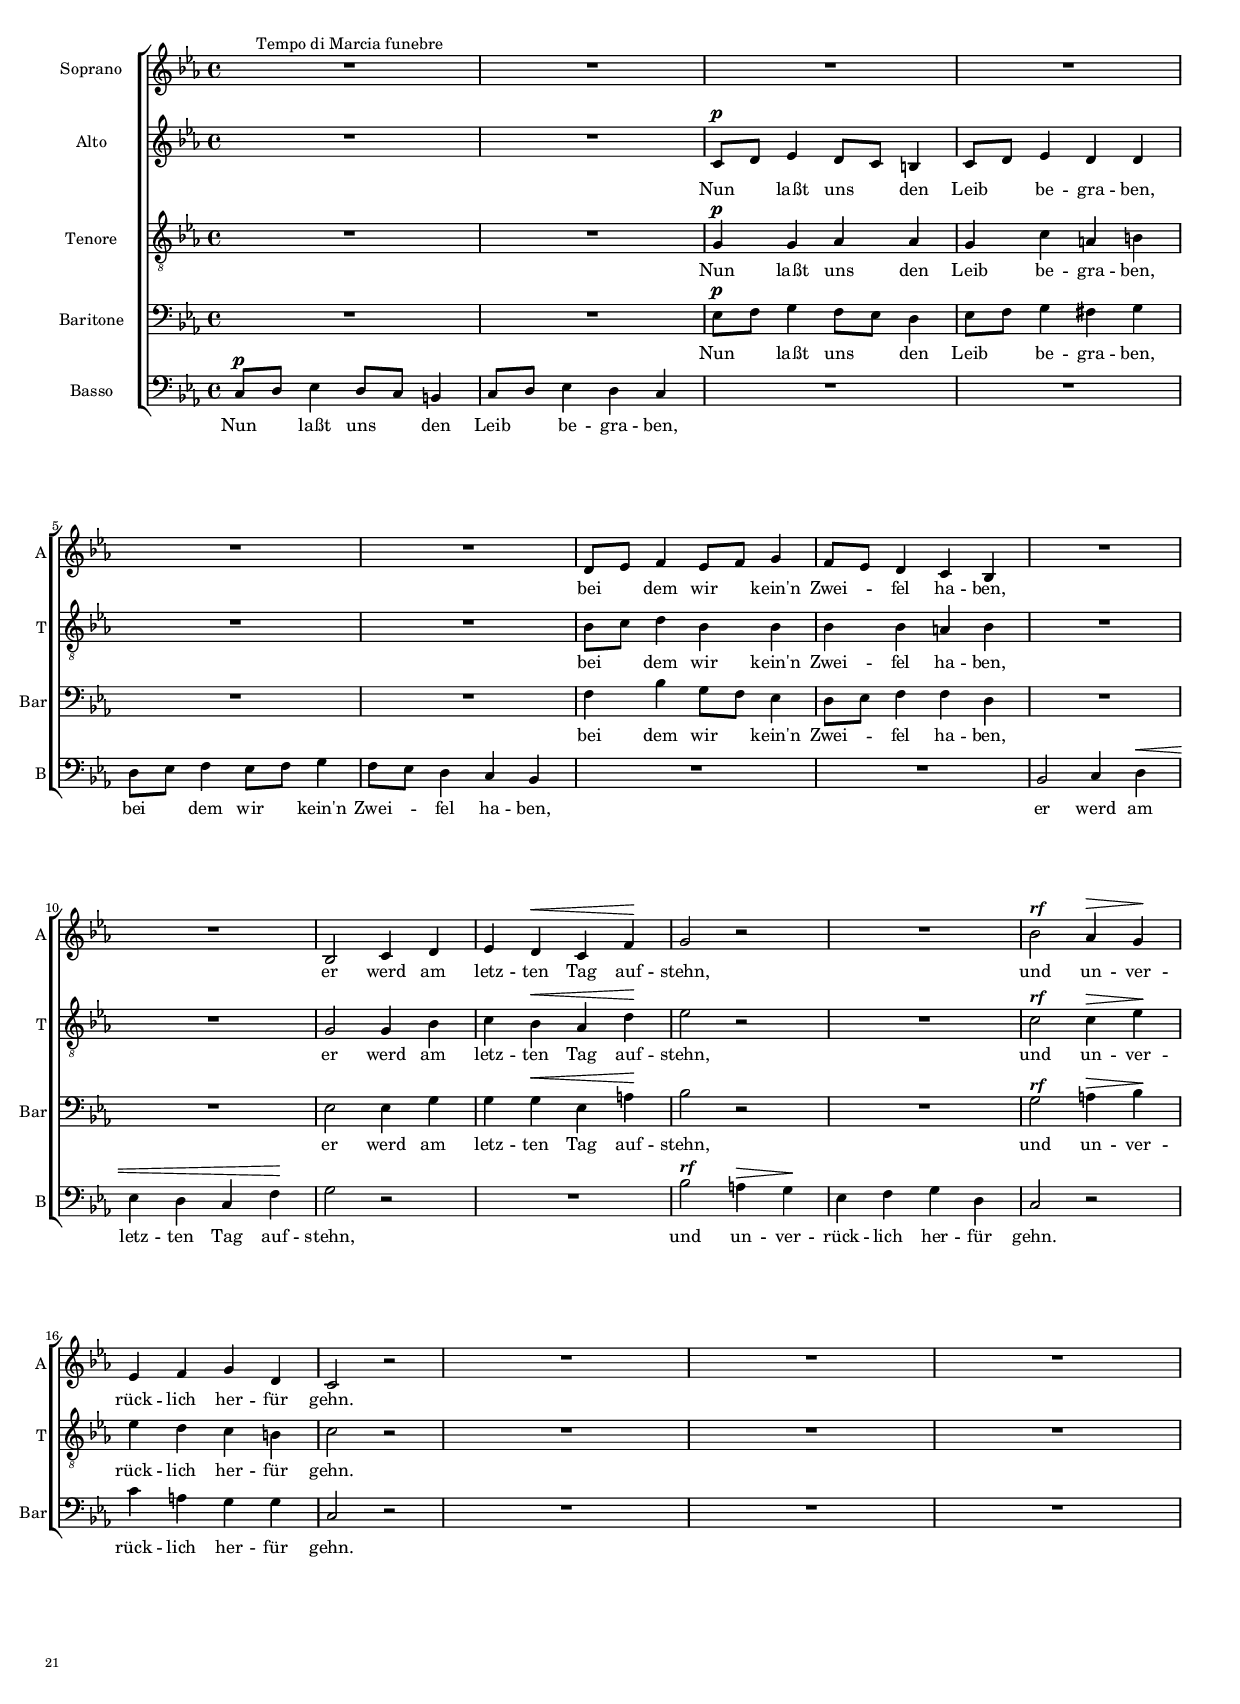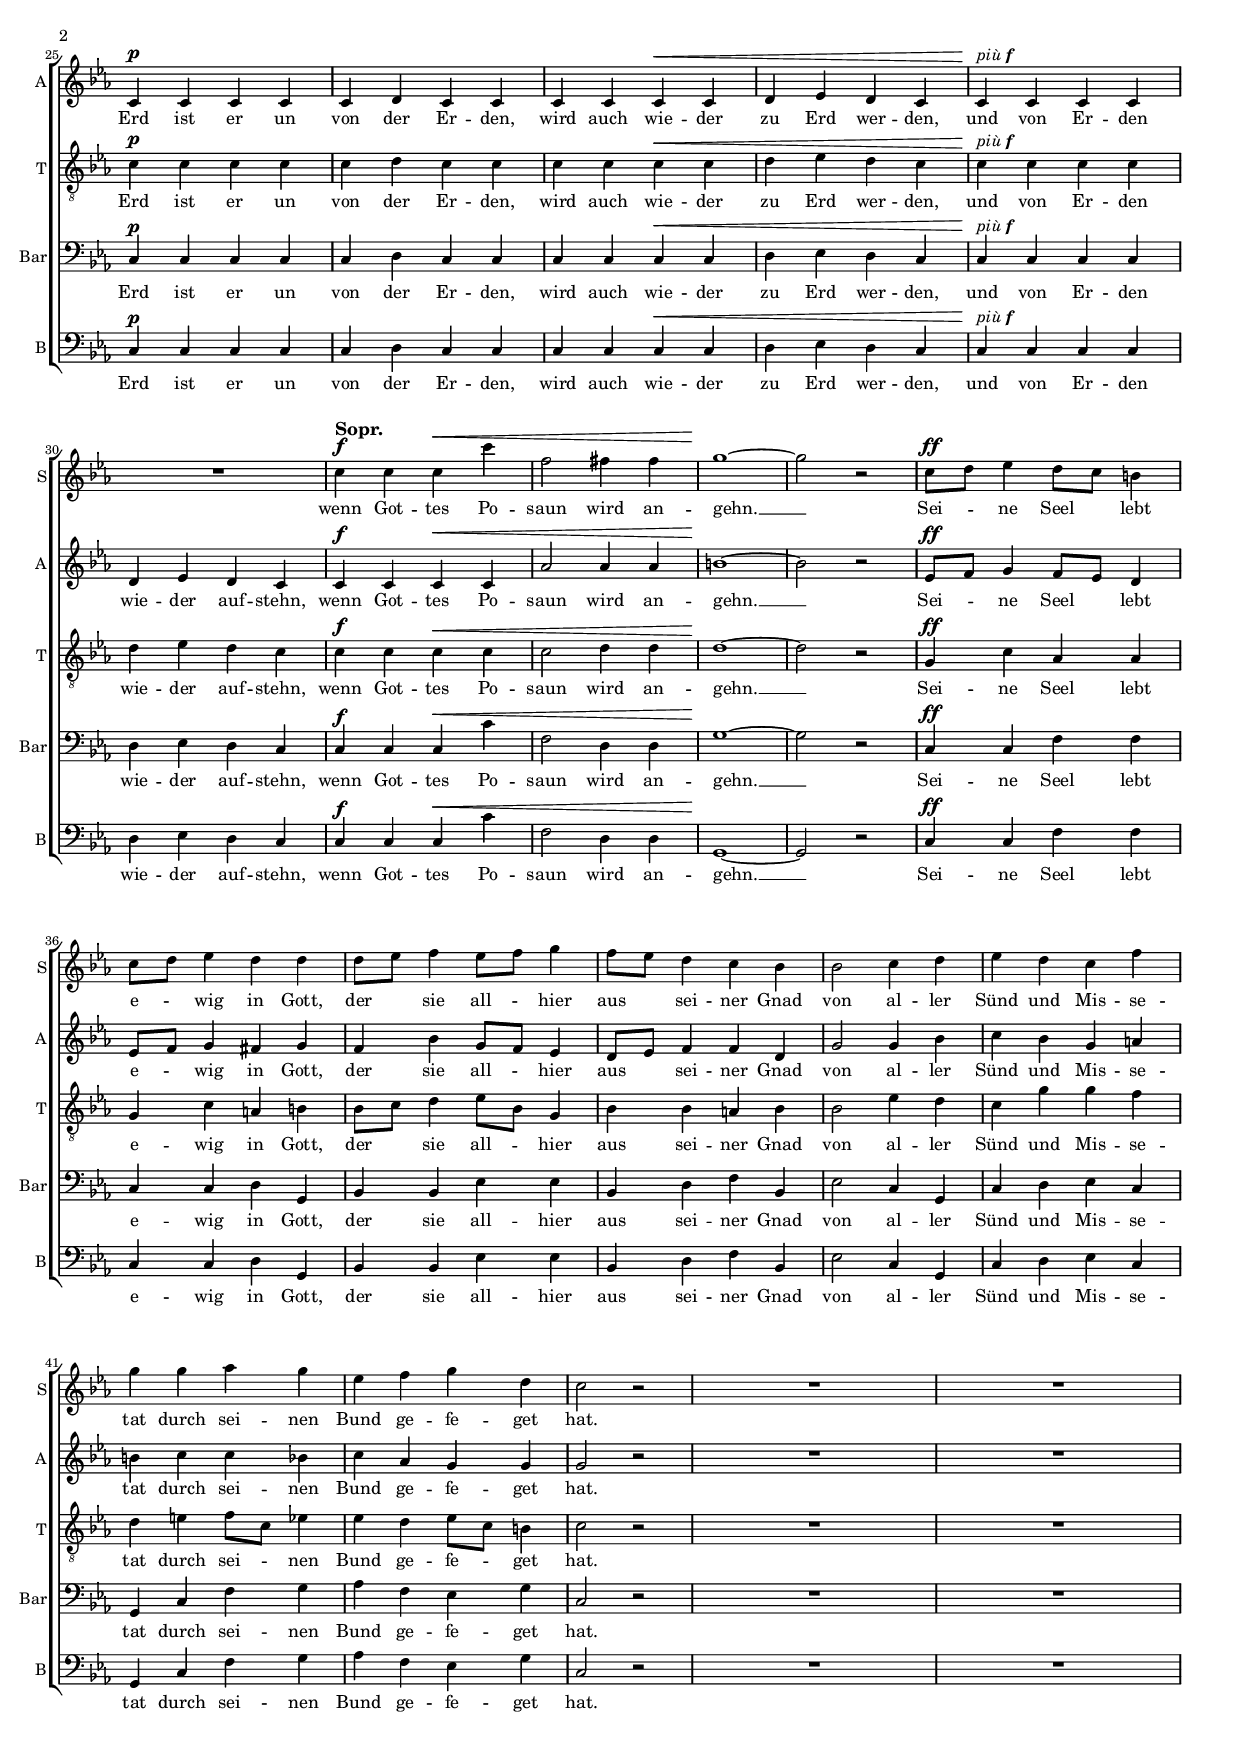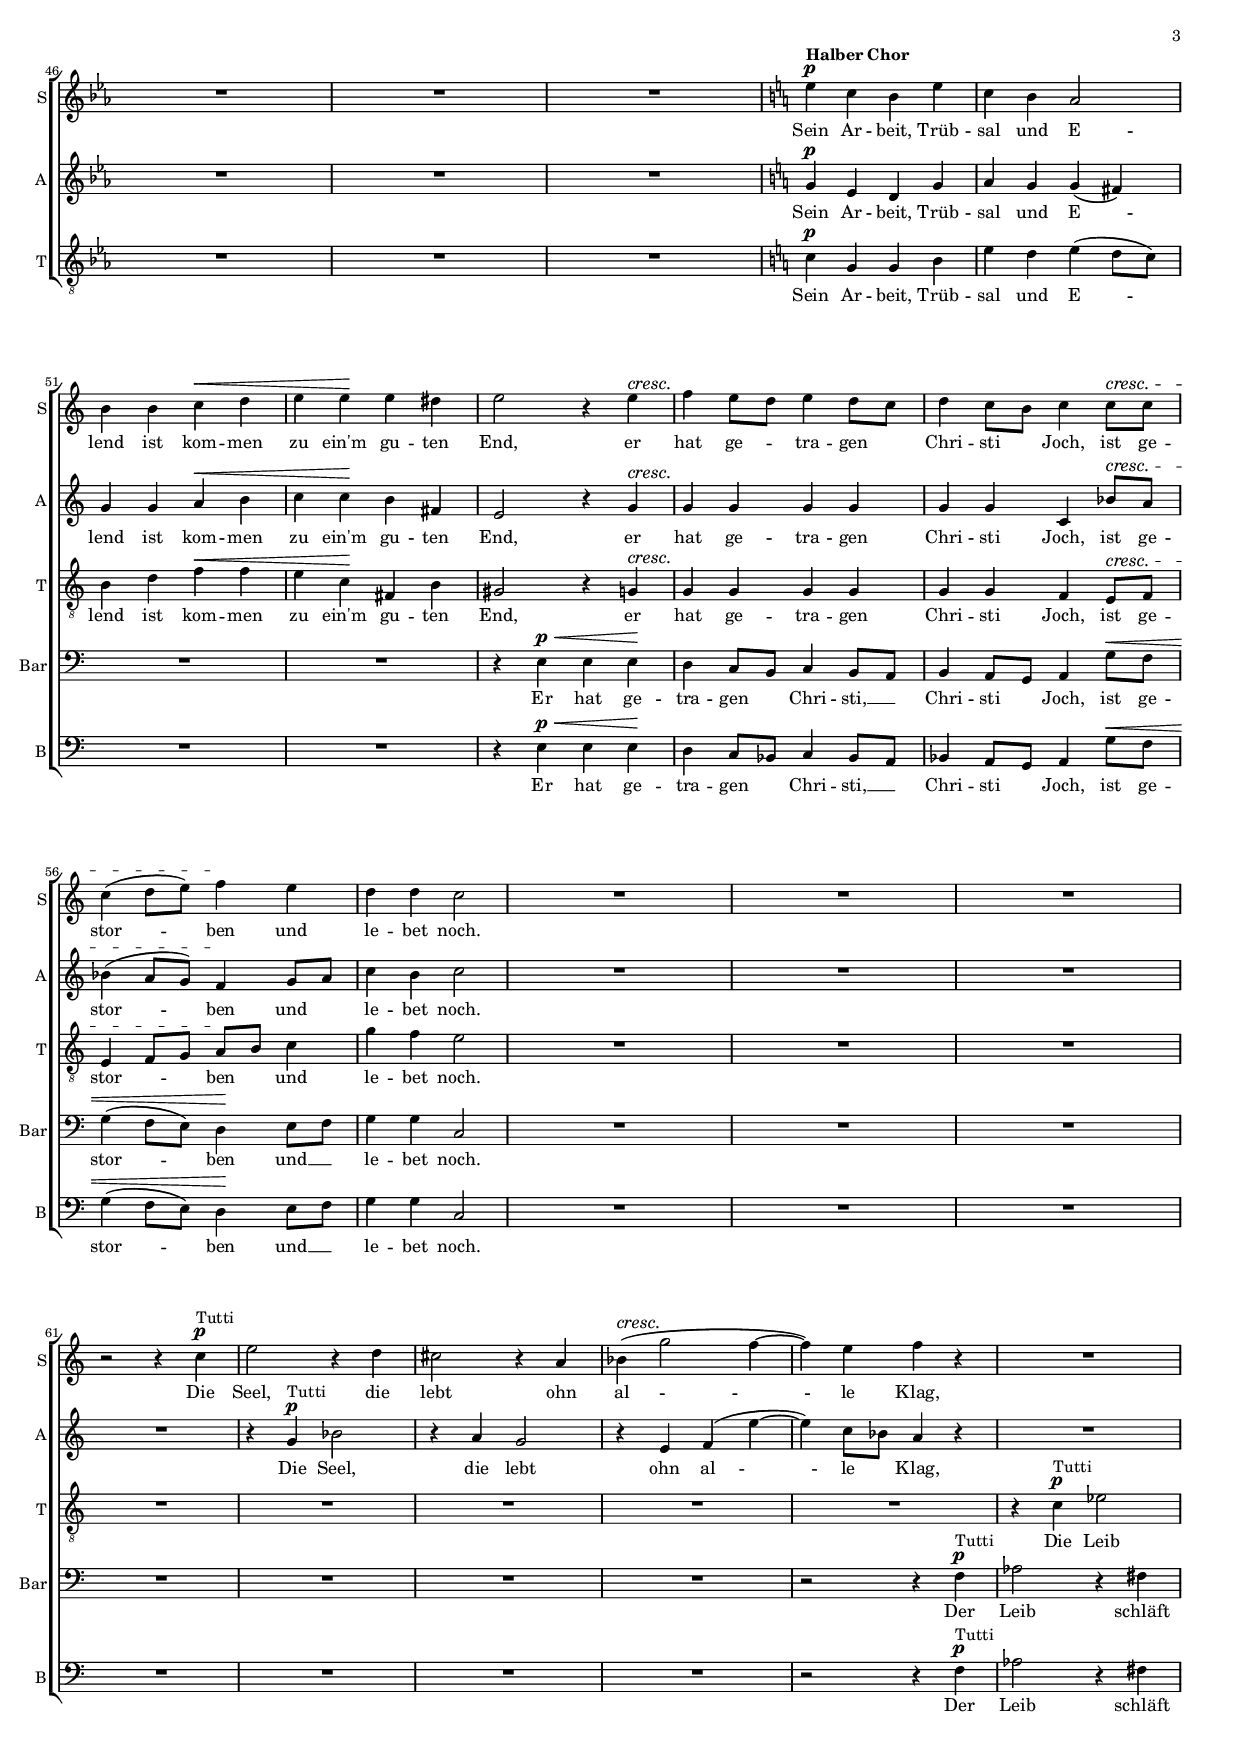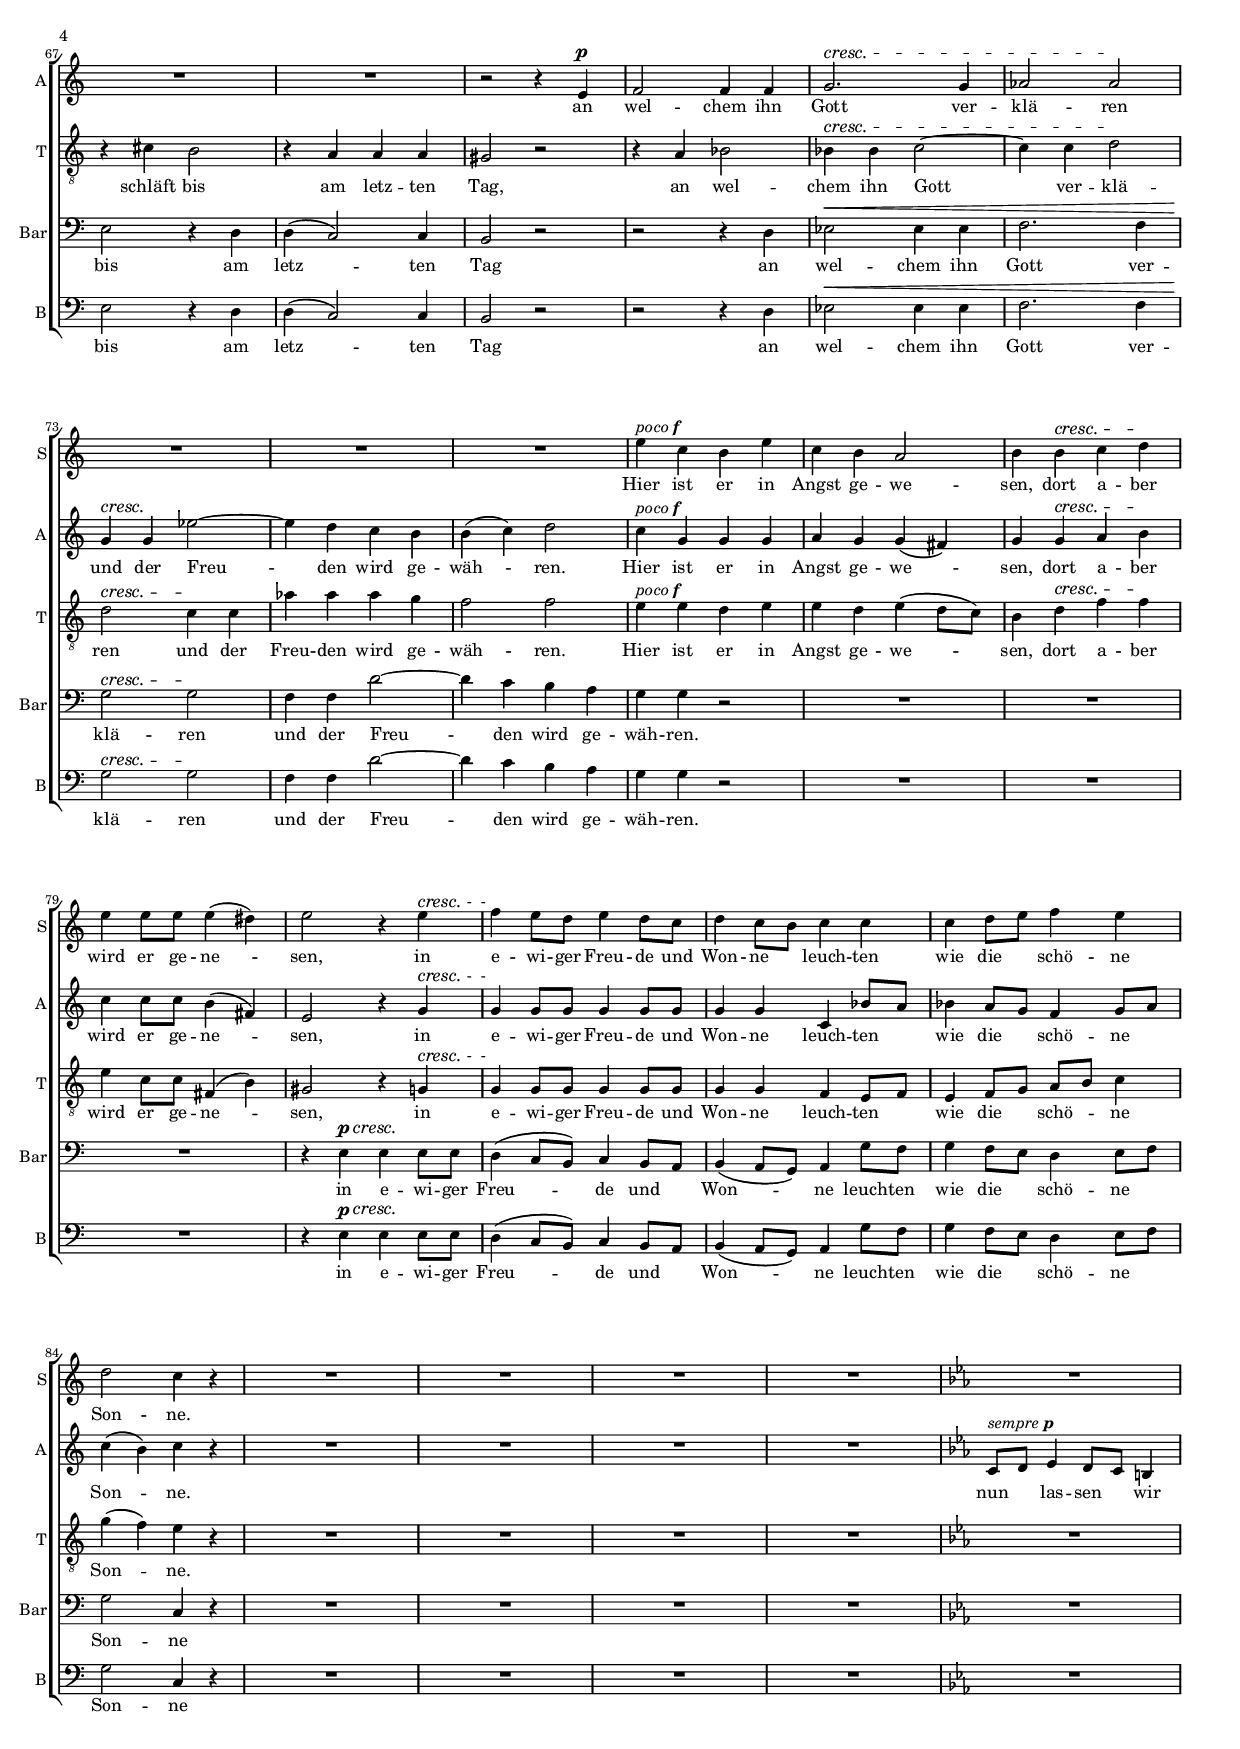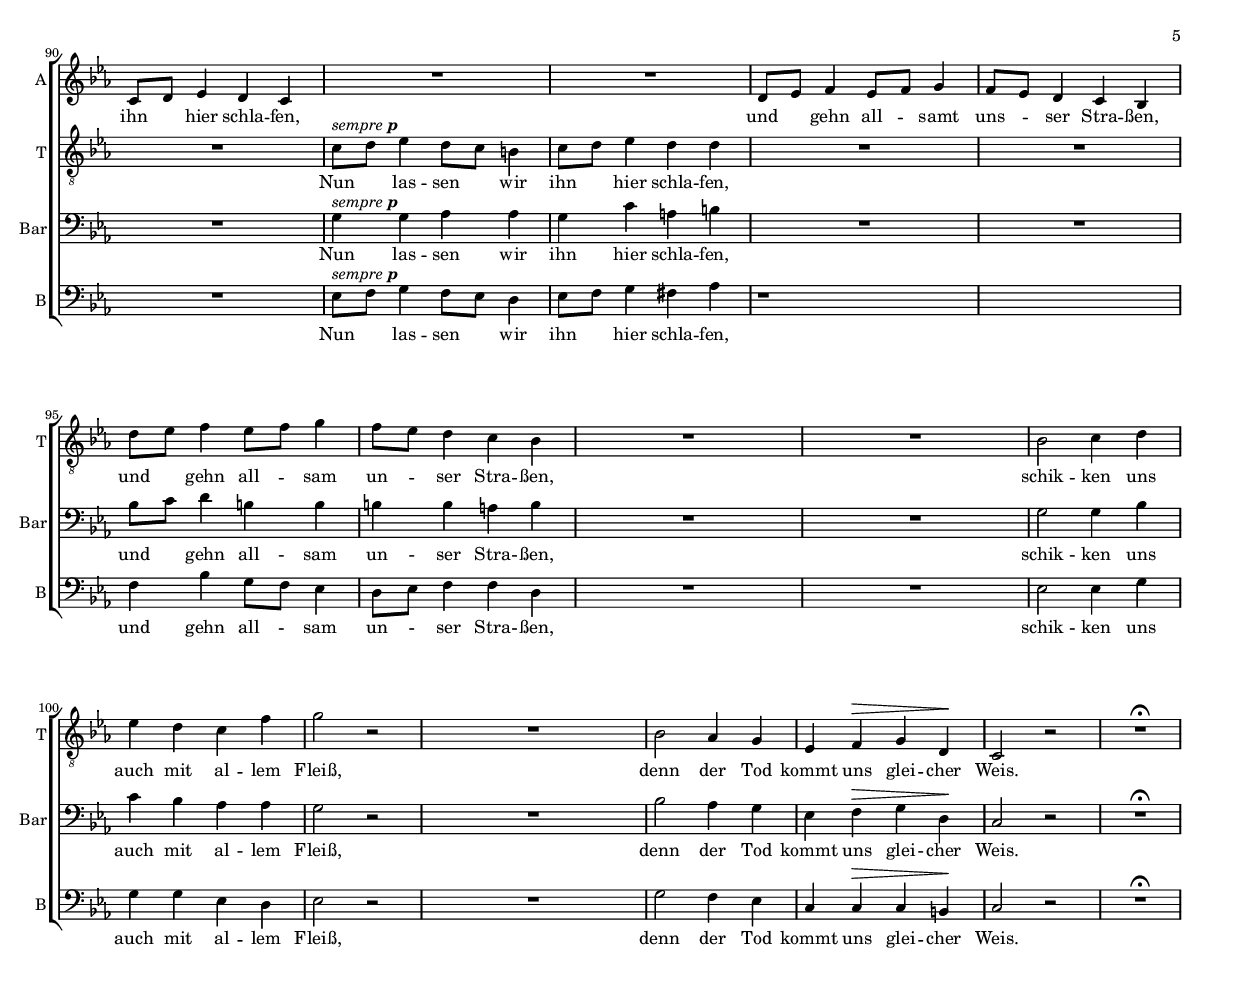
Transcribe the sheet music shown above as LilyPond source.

% Johannes Brahms, Begräbnisgesang (Funeral song) op. 13
% © Chœurs et orchestres des Grandes Écoles 2007
%
% URL: http://www.coge.org/
% E-mail: partitions@coge.org
% 
% This work is copyrighted under the terms of the CPDL license
% See http://www.cpdl.org/wiki/index.php/ChoralWiki:CPDL

\version "2.10.0"

global =
{
  #(ly:set-option 'point-and-click #f)

  \set melismaBusyProperties = #'(tieMelismaBusy)
  \dynamicUp

  \key c \minor
  \time 4/4
}

#(set-global-staff-size 14)

% What the hell is 'rf'?

rf = ^ \markup \bold \italic { rf }

soprano =
\relative c''
{
  \global
  \clef treble
  % 1
  R1*17 ^ \markup { Tempo di Marcia funebre } R1*6 R1 R1*6
  % 31
  c4\f ^ \markup \bold \large { Sopr. } c c\< c' f,2 fis4 fis g1~\! g2 r |
  % 35
  c,8\ff d ees4 d8 c b4 c8 d ees4 d d d8 ees f4 ees8 f g4 f8 ees d4 c bes |
  % 39
  bes2 c4 d ees d c f g g aes g ees f g d c2 r R1*5
  \key c \major
  % 49
  \once \override TextScript #'padding = #3
  e4 ^ \markup \bold { Halber Chor } \p c b e c b a2 |
  % 51
  b4 b c\< d e e\! e dis e2 r4 \setTextCresc e\< |
  % 54
  f4\! e8 d e4 d8 c d4 c8 b c4 c8\< c c4( d8 e) f4\! e d d c2 R1*3
  % 61 % TODO: check Tutti
  r2 r4 \once \override TextScript #'padding = #3 c ^ \markup { Tutti } \p |
  % 62
  e2 r4 d cis2 r4 a bes\<( g'2\! f4~ f) e f r R1*10
  % 76
  e4 ^ \markup \italic { poco \bold f } c b e |
  % 77
  c4 b a2 b4 b\< c d\! e e8 e e4( dis) e2 r4 \setTextCresc e\< |
  % 81
  f4\! e8 d e4 d8 c d4 c8 b c4 c c d8 e f4 e d2 c4 r R1*2
  % 87
  R1*2
  \key c \minor
  % 89
  R1*2
  % 89
  R1*6
  % 95
}

alto =
\relative c''
{
  \global
  \clef treble
  % 1
  R1*2
  % 3
  c,8\p d ees4 d8 c b4 c8 d ees4 d d R1*2
  % 7
  d8 ees f4 ees8 f g4 f8 ees d4 c bes R1*2
  % 11
  bes2 c4 d ees d\< c f\! g2 r R1
  % 15
  bes2\rf aes4\> g\! ees f g d c2 r2 R1*6 R1 % TODO: improve
  % 25
  c4\p c c c c d c c c c c\< c d ees d c |
  % 29
  c\! ^ \markup \italic { più \bold f } c c c d ees d c |
  % 31
  c\f c c\< c aes'2 aes4 aes b1~\! b2 r |
  % 35
  ees,8\ff f g4 f8 ees d4 ees8 f g4 fis g |
  % 37
  f4 bes g8 f ees4 d8 ees f4 f d |
  % 39
  g2 g4 bes c bes g a b c c bes c aes g g g2 r R1*5
  \key c \major
  % 49
  g4\p e d g a g g( fis) |
  % 51
  g g a\< b c c\! b fis e2 r4 \setTextCresc g\< |
  % 54
  g4\! g g g g g c, bes'8\< a bes4( a8 g) f4\! g8 a c4 b c2 R1*4
  % 62
  r4 \once \override TextScript #'padding = #3 g ^ \markup { Tutti } \p bes2
  % 63
  r4 a g2 r4 e f( e'4~ e) c8 bes a4 r R1*3
  % 69
  r2 r4 e\p f2 f4 f g2.\< g4 aes2 aes\! |
  % 73
  \setTextCresc g4\< g\! ees'2~ ees4 d c b b( c) d2 |
  % 76
  c4 ^ \markup \italic { poco \bold f } g g g  |
  % 77
  a4 g g( fis) g g\< a b\! c c8 c b4( fis) e2 r4 \setTextCresc g\< |
  % 81
  g4\! g8 g g4 g8 g g4 g c, bes'8 a bes4 a8 g f4 g8 a c4( b) c r R1*2
  % 87
  R1*2
  \key c \minor
  % 87
  c,8 ^ \markup \italic { sempre \bold p } d ees4 d8 c b4
  % 91
  c8 d ees4 d c R1*2
  % 93
  d8 ees f4 ees8 f g4 f8 ees d4 c bes
  % 95
  R1*11
  % 106
  r1\fermata % TODO: ||
}

tenore =
\relative c'
{
  \global
  \clef "G_8"
  % 1
  R1*2
  % 3
  g4\p g aes aes g c a b R1*2
  % 7
  bes8 c d4 bes bes bes bes a bes R1*2
  % 11
  g2 g4 bes c bes\< aes d\! ees2 r R1
  % 15
  c2\rf c4\> ees\! ees d c b c2 r R1*6 R1
  % 25
  c4\p c c c c d c c c c c\< c d ees d c |
  % 29
  c\! ^ \markup \italic { più \bold f } c c c d ees d c |
  % 31
  c\f c c\< c c2 d4 d d1~\! d2 r |
  % 35
  g,4\ff c aes aes g c a b bes8 c d4 ees8 bes g4 bes bes a bes |
  % 39
  bes2 ees4 d c g' g f d e f8 c ees4 ees d ees8 c b4 c2 r R1*5
  \key c \major
  % 49
  c4\p g g b e d e4( d8 c)
  % 51
  b4 d f\< f e c\! fis, b gis2 r4 \setTextCresc g\<
  % 57
  g4\! g g g g g f e8\< f e4 f8 g a8\! b c4 g' f e2 R1*8
  % 66
  r4 \once \override TextScript #'padding = #3 c ^ \markup { Tutti } \p ees2 |
  % 67
  r4 cis b2 r4 a a a gis2 r |
  % 70
  r4 a bes2 bes4\< bes c2~ c4 c d2\!
  % 73
  \setTextCresc d2\< c4\! c aes'4 aes aes g f2 f |
  % 76
  e4 ^ \markup \italic { poco \bold f } e d e |
  % 77
  e d e( d8 c) b4 d\< f f\! e c8 c fis,4( b) gis2 r4 \setTextCresc g\< |
  % 81
  g4\! g8 g g4 g8 g g4 g f e8 f e4 f8 g a b c4 g'( f) e r R1*2
  % 87
  R1*2
  \key c \minor
  % 89
  R1*2 c8 ^ \markup \italic { sempre \bold p } d ees4 d8 c b4
  % 92
  c8 d ees4 d d R1*2
  % 95
  d8 ees f4 ees8 f g4 f8 ees d4 c bes R1*2 bes2 c4 d es d c f g2 r R1
  % 103
  bes,2 aes4 g ees f\> g d\! c2 r R1\fermata % TODO: ||
}

baritone =
\relative c
{
  \global
  \clef bass
  % 1
  R1*2
  % 3
  ees8\p f g4 f8 ees d4 ees8 f g4 fis g R1*2
  % 7
  f4 bes g8 f ees4 d8 ees f4 f d R1*2
  % 11
  ees2 ees4 g g g\< ees a\! bes2 r R1
  % 15
  g2\rf a4\> bes\! c a g g c,2 r2 R1*6 R1
  % 25
  c4\p c c c c d c c c c c\< c d ees d c |
  % 29
  c\! ^ \markup \italic { più \bold f } c c c d ees d c |
  % 31
  c\f c c\< c' f,2 d4 d g1~\! g2 r |
  % 35
  c,4\ff c f f c c d g, bes bes ees ees bes d f bes, |
  % 39
  ees2 c4 g c d ees c g c f g aes f ees g c,2 r R1*5
  \key c \major
  % 49
  R1*4 r4 e4\p\< e e\! d c8 b c4 b8 a |
  % 55
  b4 a8 g a4 g'8\< f g4( f8 e) d4\! e8 f g4 g c,2 R1*7
  % 65
  r2 r4 \once \override TextScript #'padding = #3 f ^ \markup { Tutti } \p
  % 66
  aes2 r4 fis e2 r4 d d( c2) c4 b2 r |
  % 70
  r2 r4 d ees2\< ees4 ees f2. f4 \setTextCresc g2\< g\! |
  % 74
  f4 f d'2~ d4 c b a g g r2 |
  % 77
  R1*3 r4 \setTextCresc e\p\< e\! e8 e |
  % 81
  d4( c8 b) c4 b8 a b4( a8 g) a4 g'8 f g4 f8 e d4 e8 f g2 c,4 r R1*2
  % 87
  R1*2 \key c \minor
  % 89
  R1*2 g'4 ^ \markup \italic {  sempre \bold p } g aes aes g c a b R1*2
  % 95
  bes8 c d4 b b b b a b R1*2 g2 g4 bes c bes aes aes g2 r R1
  % 103
  bes2 aes4 g ees f\> g d\! c2 r2 R1\fermata % TODO: ||
}

basso =
\relative c
{
  \global
  \clef bass
  % 1
  c8\p d ees4 d8 c b4 c8 d ees4 d c R1*2
  % 5
  d8 ees f4 ees8 f g4 f8 ees d4 c bes R1*2
  % 9
  bes2 c4 d\< ees d c f\! g2 r R1
  % 12
  bes2\rf a4\> g\! ees f g d c2 r R1*2 R1*6 R1
  % 25
  c4\p c c c c d c c c c c\< c d ees d c |
  % 29
  c\! ^ \markup \italic { più \bold f } c c c d ees d c |
  % 31
  c\f c c\< c' f,2 d4 d g,1~\! g2 r |
  % 35
  c4\ff c f f c c d g, bes bes ees ees bes d f bes, |
  % 39
  ees2 c4 g c d ees c g c f g aes f ees g c,2 r R1*5
  \key c \major
  % 49
  R1*4 r4 e4\p\< e e\! d c8 bes c4 bes8 a
  % 55
  bes4 a8 g a4 g'8\< f g4( f8 e) d4\! e8 f g4 g c,2 R1*7
  % 65
  r2 r4 \once \override TextScript #'padding = #3  f ^ \markup { Tutti } \p
  % 66
  aes2 r4 fis e2 r4 d d( c2) c4 b2 r |
  % 70
  r2 r4 d ees2\< ees4 ees f2. f4 \setTextCresc g2\< g\! |
  % 74
  f4 f d'2~ d4 c b a g g r2 |
  % 77
  R1*3 r4 \setTextCresc e\p\< e\! e8 e |
  % 81
  d4( c8 b) c4 b8 a b4( a8 g) a4 g'8 f g4 f8 e d4 e8 f g2 c,4 r R1*2
  % 87
  R1*2 \key c \minor R1*2
  % 89
  ees8^ \markup \italic {  sempre \bold p } f g4 f8 ees d4
  % 92
  ees8 f g4 fis aes r1*2
  % 95
  f4 bes g8 f ees4 d8 ees f4 f d R1*2 ees2 ees4 g g g ees d ees2 r R1
  % 103
  g2 f4 ees c c\> c b\! c2 r R1\fermata % TODO: ||
}

sopLyrA =
\lyricmode
{
  \skip1*30
  % 31
  wenn4 Got -- tes Po -- saun2 wird4 an -- gehn.1. __ \skip2
  % 35
  Sei4 -- ne4 Seel4 lebt4 e4 -- wig4 in4 Gott,4
  % 37
  der4 sie4 all4 -- hier4 aus4 sei4 -- ner4 Gnad4
  % 39
  von2 al4 -- ler4 Sünd4 und4 Mis4 -- se4 --
  % 41
  tat4 durch4 sei4 -- nen4 Bund4 ge4 -- fe4 -- get4 hat.2 \skip2 \skip1*5
}

satLyrB =
\lyricmode
{
  % 49
  Sein4 Ar -- beit, Trüb -- sal und E2 --
  % 51
  lend4 ist kom -- men zu ein'm gu -- ten End,2 \skip4 er4
  % 54
  hat4 ge -- tra -- gen Chri -- sti Joch, ist8 ge -- stor2 -- ben4 und
  % 57
  le4 -- bet noch.2
}

satLyrC =
\lyricmode
{
  % 76
  Hier4 ist er in Angst ge -- we2 -- sen,4 dort a -- ber wird er8 ge -- ne2 --
  % 80
  sen,2 \skip4 in4 e -- wi8 -- ger Freu4 -- de8 und Won4 -- ne leuch -- ten
  % 83
  wie4 die4 schö -- ne Son2 -- ne.4 \skip4 \skip1*2
}

sopLyrD =
\lyricmode
{
  % 87
  \skip1*8
}

atbarLyrA =
\lyricmode
{
  \skip1*2
  % 3
  Nun4 laßt uns den Leib be -- gra -- ben, \skip1*2
  % 7
  bei4 dem wir kein'n Zwei -- fel ha -- ben, \skip1*2
  % 11
  er2 werd4 am letz -- ten Tag auf -- stehn,2 \skip2 \skip1
  % 15
  und2 un4 -- ver -- rück -- lich her -- für gehn.2 \skip2 \skip1*7
  % 25
  Erd4 ist er un von der Er -- den, wird auch wie -- der zu Erd wer -- den,
  % 29
  und von Er -- den wie -- der auf -- stehn,
  % 31
  wenn Got -- tes Po -- saun2 wird4 an -- gehn.1. __ \skip2
  % 35
  Sei4 -- ne4 Seel4 lebt4 e4 -- wig4 in4 Gott,4
  % 37
  der4 sie4 all4 -- hier4 aus4 sei4 -- ner4 Gnad4
  % 39
  von2 al4 -- ler4 Sünd4 und4 Mis4 -- se4 --
  % 41
  tat4 durch4 sei4 -- nen4 Bund4 ge4 -- fe4 -- get4 hat.2 \skip2 \skip1*5
}

altoLyrD =
\lyricmode
{
  % 87
  % blah!1
  \skip1*2 nun4 las -- sen wir ihn hier schla -- fen, \skip1*2
  % 93
  und4 gehn all -- samt uns -- ser Stra -- ßen,
  % 95
}

bassoLyrA =
\lyricmode
{
  % 1
  Nun4 laßt uns den Leib be -- gra -- ben, \skip1*2
  % 5
  bei4 dem wir kein'n Zwei -- fel ha -- ben, \skip1*2
  % 9
  er2 werd4 am letz -- ten Tag auf -- stehn,2 \skip2 \skip1
  % 13
  und2 un4 -- ver -- rück -- lich her -- für gehn.2 \skip2 \skip1*9
  % 25
  Erd4 ist er un von der Er -- den, wird auch wie -- der zu Erd wer -- den,
  % 29
  und von Er -- den wie -- der auf -- stehn,
  % 31
  wenn Got -- tes Po -- saun2 wird4 an -- gehn.1. __ \skip2
  % 35
  Sei4 -- ne4 Seel4 lebt4 e4 -- wig4 in4 Gott,4
  % 37
  der4 sie4 all4 -- hier4 aus4 sei4 -- ner4 Gnad4
  % 39
  von2 al4 -- ler4 Sünd4 und4 Mis4 -- se4 --
  % 41
  tat4 durch4 sei4 -- nen4 Bund4 ge4 -- fe4 -- get4 hat.2 \skip2 \skip1*5
}

bassLyrB =
\lyricmode
{
  % 49
  \skip1*4 \skip4 Er4 hat ge -- tra -- gen Chri -- sti, __ % TODO: Chris -- ti?
  % 55
  Chri4 -- sti Joch, ist8 ge -- stor2 -- ben4 und __ le -- bet noch.2
}

bassLyrC =
\lyricmode
{
  % 77
  \skip1*3 \skip4 in4 e4 -- wi8 -- ger
  % 81
  Freu2 -- de4 und Won2 -- ne4 leuch8 -- ten
  % 83
  wie4 die schö -- ne Son2 -- ne4 \skip4 \skip1*2
}

menLyrD =
\lyricmode
{
  % 87
  \skip1*4
  % 91
  Nun4 las -- sen wir ihn hier schla -- fen, \skip1*2
  % 95
  und gehn all -- sam un -- ser Stra -- ßen, \skip1*2
  % 99
  schik2 -- ken4 uns auch mit al -- lem Fleiß,2 \skip2 \skip1
  % 103
  denn2 der4 Tod kommt4 uns glei -- cher Weis.2 \skip2 \skip4
}

sopranoLyrics =
\lyricmode
{
  \set associatedVoice = soprano
  % 1
  \sopLyrA
  % 49
  \satLyrB
  % 58
  \skip1*3 \skip2 \skip4 Die4 Seel,2 \skip4 die4 lebt2 \skip4 ohn4
  % 64
  al4*5 -- le4 Klag, \skip4 \skip1*10
  % 76
  \satLyrC
  % 87
  \sopLyrD
  % 95
}

altoLyrics =
\lyricmode
{
  \set associatedVoice = alto
  % 1
  \atbarLyrA
  % 49
  \satLyrB
  % 58
  \skip1*4 \skip4 Die4 Seel,2 \skip4 die4 lebt2
  % 64
  \skip4 ohn4 al4*3 -- le4 Klag,4 \skip4 \skip1*3
  % 69
  \skip2 \skip4 an4 wel2 -- chem4 ihn Gott2. ver4 -- klä2 -- ren
  % 73
  und4 der Freu2. -- den4 wird ge -- wäh2 -- ren.
  % 76
  \satLyrC
  % 87
  \altoLyrD
  % 95
}

tenoreLyrics =
\lyricmode
{
  \set associatedVoice = tenore
  % 1
  \atbarLyrA
  % 49
  \satLyrB
  % 58
  \skip1*8
  % 66
  \skip4 Die4 Leib2 \skip4 schläft4 bis2 \skip4 am4 letz -- ten Tag,2 \skip2
  % 70
  \skip4 an4 wel2 -- chem4 ihn Gott2. ver4 -- klä2 --
  % 73
  ren2 und4 der Freu -- den wird ge -- wäh2 -- ren.
  % 76
  \satLyrC
  % 87
  \menLyrD
  % 95
}

baritoneLyrics =
\lyricmode
{
  \set associatedVoice = baritone
  % 1
  \atbarLyrA
  % 49
  \bassLyrB
  % 58
  \skip1*7 \skip2 \skip4 Der4 Leib2 \skip4 schläft4 bis2 \skip4 am4
  % 68
  letz2. -- ten4 Tag2 \skip2
  % 70
  \skip2 \skip4 an4 wel2 -- chem4 ihn Gott2. ver4 -- klä2 -- ren
  % 74
  und4 der Freu2. -- den4 wird ge -- wäh -- ren. \skip2
  % 77
  % 2007-02-23 01:59 lerm. budget adopté !
  \bassLyrC
  % 87
  \menLyrD
  % 95
}

bassoLyrics =
\lyricmode
{
  \set associatedVoice = basso
  % 1
  \bassoLyrA
  % 49
  \bassLyrB
  % 58
  \skip1*7 \skip2 \skip4 Der4 Leib2 \skip4 schläft4 bis2 \skip4 am4
  % 68
  letz2. -- ten4 Tag2 \skip2
  % 70
  \skip2 \skip4 an4 wel2 -- chem4 ihn Gott2. ver4 -- klä2 -- ren
  % 74
  und4 der Freu2. -- den4 wird ge -- wäh -- ren. \skip2
  % 77
  \bassLyrC
  % 87
  \menLyrD
  % 95
}

\score
{
  <<
    \new ChoirStaff = coro
    <<
      \new Staff = soprani
      <<
        \set Staff.instrumentName = "Soprano"
        \set Staff.shortInstrumentName = "S"
        \new Voice = soprano \soprano
        \new Lyrics = soprano \sopranoLyrics
      >>

      \new Staff = alti
      <<
        \set Staff.instrumentName = "Alto"
        \set Staff.shortInstrumentName = "A"
        \new Voice = alto \alto
        \new Lyrics = alto \altoLyrics
      >>

      \new Staff = tenori
      <<
        \set Staff.instrumentName = "Tenore"
        \set Staff.shortInstrumentName = "T"
        \new Voice = tenore \tenore
        \new Lyrics = tenore \tenoreLyrics
      >>

      \new Staff = baritoni
      <<
        \set Staff.instrumentName = "Baritone"
        \set Staff.shortInstrumentName = "Bar"
        \new Voice = baritone \baritone
        \new Lyrics = baritone \baritoneLyrics
      >>

      \new Staff = bassi
      <<
        \set Staff.instrumentName = "Basso"
        \set Staff.shortInstrumentName = "B"
        \new Voice = basso \basso
        \new Lyrics = basso \bassoLyrics
      >>
    >>
  >>

  \layout {
    \context { \RemoveEmptyStaffContext }

    \context {
      \Score \override SpacingSpanner
      #'base-shortest-duration = #(ly:make-moment 1 32)
    }
  }
}
